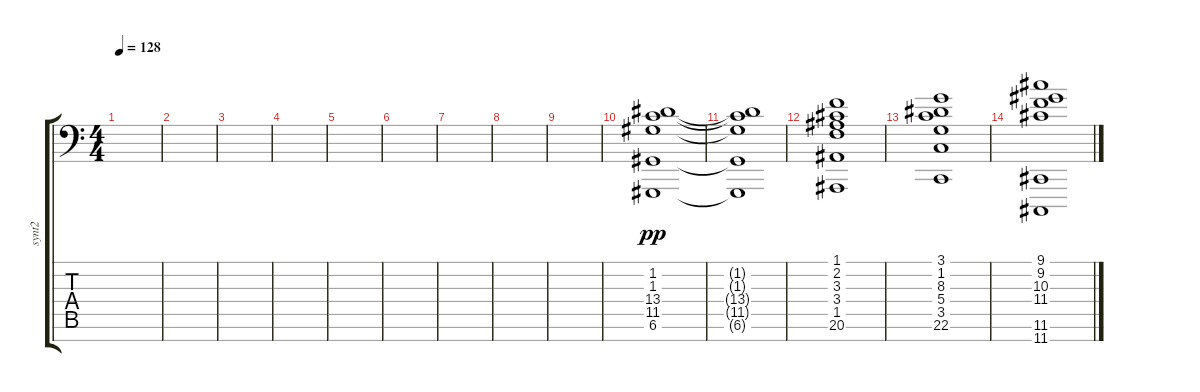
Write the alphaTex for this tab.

\track ("synt2" "synt2") {instrument lead2sawtooth}
\staff {score tabs}
\tuning (E4 B3 G3 D3 A1 D1 D0) {hide}
\ts (4 4)
\tempo 128
\clef f4
\ks c
|
|
|
|
|
|
|
|
|
(1.2 1.3 13.4 11.5 6.6).1{dy pp} |
(1.2{t} 1.3{t} 13.4{t} 11.5{t} 6.6{t}).1 |
(1.1 2.2 3.3 3.4 1.5 20.6).1 |
(3.1 1.2 8.3 5.4 3.5 22.6).1 |
(9.1 9.2 10.3 11.4 11.6 11.7).1
